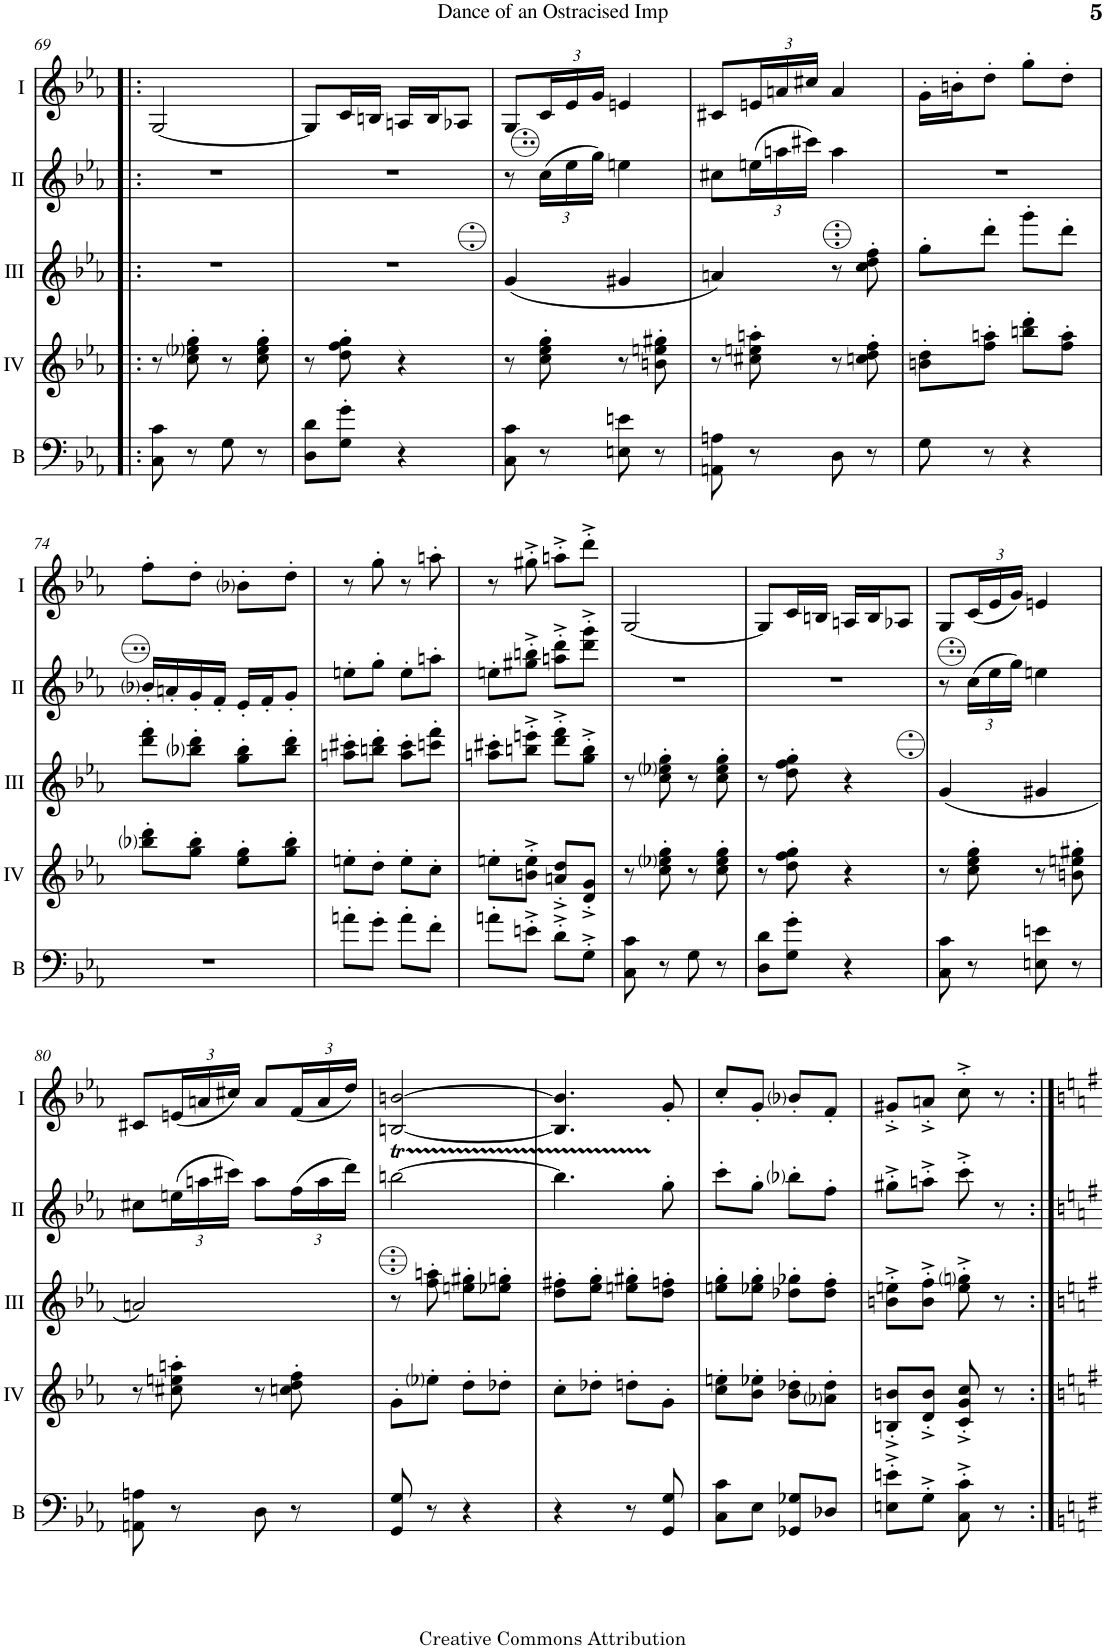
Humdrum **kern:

**kern	**kern	**kern	**kern	**kern
*part5	*part4	*part3	*part2	*part1
*staff5	*staff4	*staff3	*staff2	*staff1
*I"Bass	*I"Acc. 4	*I"Acc. 3	*I"Acc. 2	*I"Acc. 1
*I'B	*	*	*	*
!!LO:PB:g=z
*clefF4	*clefG2	*clefG2	*clefG2	*clefG2
*Trd7c12	*Trd7c12	*Trd7c12	*	*
*k[b-e-a-]	*k[b-e-a-]	*k[b-e-a-]	*k[b-e-a-]	*k[b-e-a-]
*M2/4	*M2/4	*M2/4	*M2/4	*M2/4
=69!|:	=69!|:	=69!|:	=69!|:	=69!|:
8C\ 8c\	8r	2r	2r	[2G/
8r	8cc\' 8ee-i\' 8gg\'	.	.	.
8G\	8r	.	.	.
8r	8cc\' 8ee-\' 8gg\'	.	.	.
=70	=70	=70	=70	=70
8D\ 8d\L	8r	2r	2r	8G/L]
8G\' 8g\'J	8dd\' 8ff\' 8gg\'	.	.	16c/L
.	.	.	.	16Bn/JJ
4r	4r	.	.	16An/LL
.	.	.	.	16B/J
.	.	.	.	8A-X/J
=71	=71	=71	=71	=71
8C\ 8c\	8r	(4g/	8r	8G/L
*	*	*	*Xbrackettup	*Xbrackettup
8r	8cc\' 8ee-\' 8gg\'	.	(24cc\LL	24c/L
.	.	.	24ee-\	24e-/
.	.	.	24gg\JJ)	24g/JJ
8En\ 8en\	8r	4g#X/	4een\	4en/
8r	8bn\' 8een\' 8gg#X\'	.	.	.
=72	=72	=72	=72	=72
8AAn\ 8An\	8r	4an/)	8cc#X\L	8c#X/L
8r	8cc#X\' 8een\' 8aan\'	.	(24een\L	24en/L
.	.	.	24aan\	24an/
.	.	.	24ccc#X\JJ)	24cc#X/JJ
8D\	8r	8r	4aa\	4a/
8r	8ccn\' 8dd\' 8ff\'	8cc\' 8dd\' 8ff\'	.	.
=73	=73	=73	=73	=73
8G\	8bn\' 8dd\'L	8gg'\L	2r	16g'\LL
.	.	.	.	16bn'\J
8r	8ff\' 8aan\'J	8ddd'\J	.	8dd'\J
4r	8bbn\' 8ddd\'L	8ggg'\L	.	8gg'\L
.	8ff\' 8aa\'J	8ddd'\J	.	8dd'\J
!!LO:LB:g=z
=74	=74	=74	=74	=74
2r	8bb-i\' 8ddd\'L	8ddd\' 8fff\'L	16b-i'/LL	8ff'\L
.	.	.	16an'/	.
.	8gg\' 8bb-\'J	8bb-i\' 8ddd\'J	16g'/	8dd'\J
.	.	.	16f'/JJ	.
.	8ee-\' 8gg\'L	8gg\' 8bb-\'L	16e-'/LL	8b-i'\L
.	.	.	16f'/J	.
.	8gg\' 8bb-\'J	8bb-\' 8ddd\'J	8g'/J	8dd'\J
=75	=75	=75	=75	=75
8an'\L	8een'\L	8aan\' 8ccc#X\'L	8een'\L	8r
8g'\J	8dd'\J	8bbn\' 8ddd\'J	8gg'\J	8gg'\
8a'\L	8ee'\L	8aa\' 8ccc#\'L	8ee'\L	8r
8f'\J	8cc'\J	8cccn\' 8fff\'J	8aan'\J	8aan'\
=76	=76	=76	=76	=76
8an'\L	8een'\L	8aan\' 8ccc#X\'L	8een'\L	8r
8en^'\J	8bn\^' 8ee\^'J	8bbn\^' 8eeen\^'J	8gg#X\'^ 8bbn\'^J	8gg#X^'\
8d^'\L	8an/^' 8dd/^'L	8ddd\^' 8fff\^'L	8aan\'^ 8ddd\'^L	8aan^'\L
8G^'\J	8d/^' 8g/^'J	8gg\^' 8bb\^'J	8ddd\'^ 8ggg\'^J	8ddd^'\J
=77	=77	=77	=77	=77
8C\ 8c\	8r	8r	2r	[2G/
8r	8cc\' 8ee-i\' 8gg\'	8cc\' 8ee-i\' 8gg\'	.	.
8G\	8r	8r	.	.
8r	8cc\' 8ee-\' 8gg\'	8cc\' 8ee-\' 8gg\'	.	.
=78	=78	=78	=78	=78
8D\ 8d\L	8r	8r	2r	8G/L]
8G\' 8g\'J	8dd\' 8ff\' 8gg\'	8dd\' 8ff\' 8gg\'	.	16c/L
.	.	.	.	16Bn/JJ
4r	4r	4r	.	16An/LL
.	.	.	.	16B/J
.	.	.	.	8A-X/J
=79	=79	=79	=79	=79
8C\ 8c\	8r	(4g/	8r	8G/L
8r	8cc\' 8ee-\' 8gg\'	.	(24cc\LL	(24c/L
.	.	.	24ee-\	24e-/
.	.	.	24gg\JJ)	24g/JJ)
8En\ 8en\	8r	4g#X/	4een\	4en/
8r	8bn\' 8een\' 8gg#X\'	.	.	.
!!LO:LB:g=z
=80	=80	=80	=80	=80
8AAn\ 8An\	8r	2an/)	8cc#X\L	8c#X/L
8r	8cc#X\' 8een\' 8aan\'	.	(24een\L	(24en/L
.	.	.	24aan\	24an/
.	.	.	24ccc#X\JJ)	24cc#X/JJ)
8D\	8r	.	8aa\L	8a/L
8r	8ccn\' 8dd\' 8ff\'	.	(24ff\L	(24f/L
.	.	.	24aa\	24a/
.	.	.	24ddd\JJ)	24dd/JJ)
=81	=81	=81	=81	=81
8GG/ 8G/	8g'\L	8r	[2bbnt\	[2Bn/ [2bn/
8r	8ee-i'\J	8ff\' 8aan\'	.	.
4r	8dd'\L	8een\' 8gg#X\'L	.	.
.	8dd-X'\J	8ee-X\' 8ggn\'J	.	.
=82	=82	=82	=82	=82
4r	8cc'\L	8dd\' 8ff#X\'L	4.bbTTT\]	4.B/] 4.b/]
.	8dd-X'\J	8ee-\' 8gg\'J	.	.
8r	8ddn'\L	8een\' 8gg#X\'L	.	.
8GG/ 8G/	8g'\J	8dd\' 8ffn\'J	8gg'\	8g'/
=83	=83	=83	=83	=83
8C\ 8c\L	8cc\' 8een\'L	8een\' 8gg\'L	8ccc'\L	8cc'/L
8E-\J	8b-\' 8ee-X\'J	8ee-X\' 8gg\'J	8gg'\J	8g'/J
8GG-X/ 8G-X/L	8b-\' 8dd-X\'L	8dd-X\' 8gg-X\'L	8bb-i'\L	8b-i'/L
8D-X/J	8a-i\' 8dd-\'J	8dd-\' 8ff\'J	8ff'\J	8f'/J
=84	=84	=84	=84	=84
8En\'^ 8en\'^L	8Bn/'^ 8bn/'^L	8bn\'^ 8een\'^L	8gg#X^'\L	8g#X^'/L
8G'^\J	8d/'^ 8b/'^J	8b\'^ 8ff\'^J	8aan^'\J	8an^'/J
8C\'^ 8c\'^	8c/'^ 8g/'^ 8cc/'^	8ee\'^ 8ggni\'^	8ccc^'\	8cc^'\
8r	8r	8r	8r	8r
=:|!	=:|!	=:|!	=:|!	=:|!
*-	*-	*-	*-	*-
